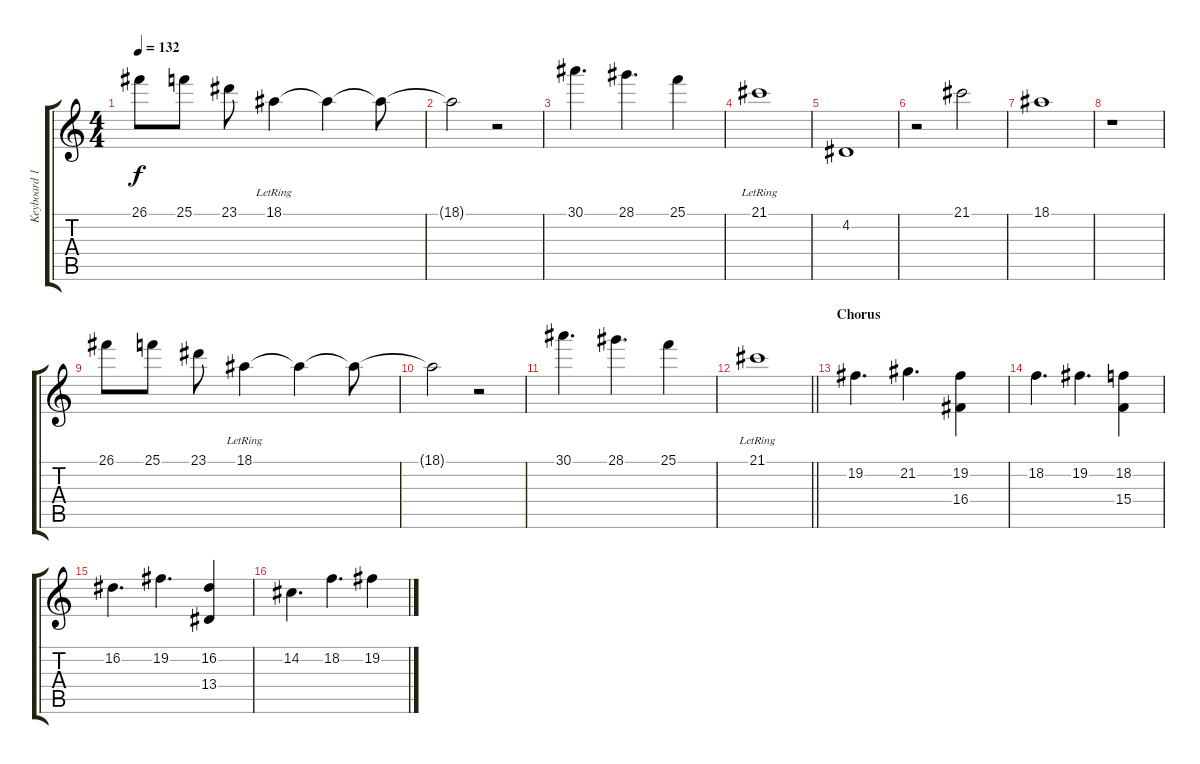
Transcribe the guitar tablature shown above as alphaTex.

\track ("Keyboard 1" "Keyboard 1") {instrument electricpiano1}
\staff {score tabs}
\tuning (E4 B3 G3 D3 A2 E2) {hide}
\ts (4 4)
\tempo 132
\clef g2
\ks c
26.1.8{dy f} 25.1.8 23.1.8 18.1{lr}.4 18.1{t}.4 18.1{t}.8 |
18.1{t}.2 r.2 |
30.1.4{d} 28.1.4{d} 25.1.4 |
21.1{lr}.1 |
4.2.1 |
r.2 21.1.2 |
18.1.1 |
r.1 |
26.1.8 25.1.8 23.1.8 18.1{lr}.4 18.1{t}.4 18.1{t}.8 |
18.1{t}.2 r.2 |
30.1.4{d} 28.1.4{d} 25.1.4 |
\barLineRight lightlight
21.1{lr}.1 |
\section ("" "Chorus")
19.2.4{d} 21.2.4{d} (19.2 16.4).4 |
18.2.4{d} 19.2.4{d} (18.2 15.4).4 |
16.2.4{d} 19.2.4{d} (16.2 13.4).4 |
14.2.4{d} 18.2.4{d} 19.2.4
